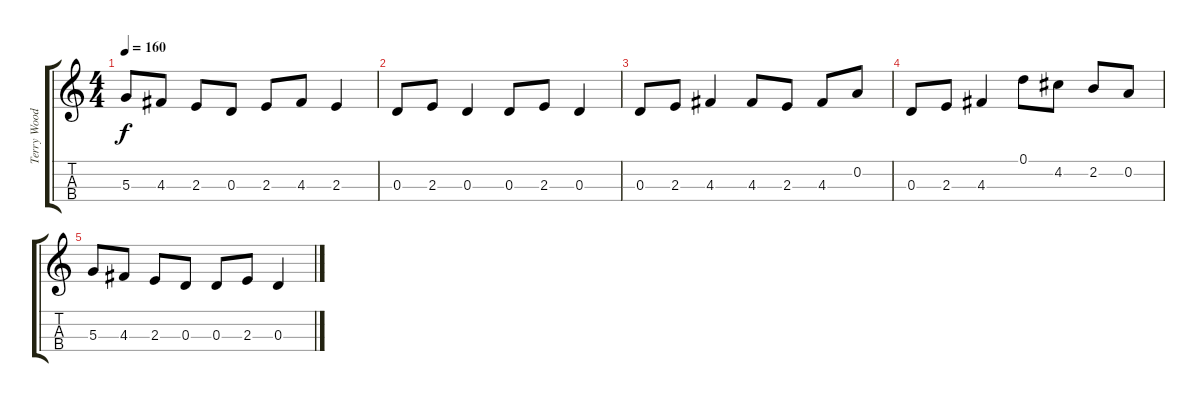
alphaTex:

\track ("Terry Woods - cistre" "Terry Wood") {instrument electricguitarjazz}
\staff {score tabs}
\tuning (D4 A3 D3 A2) {hide}
\ts (4 4)
\tempo 160
\clef g2
\ks c
5.3.8{dy f} 4.3.8 2.3.8 0.3.8 2.3.8 4.3.8 2.3.4 |
0.3.8 2.3.8 0.3.4 0.3.8 2.3.8 0.3.4 |
0.3.8 2.3.8 4.3.4 4.3.8 2.3.8 4.3.8 0.2.8 |
0.3.8 2.3.8 4.3.4 0.1.8 4.2.8 2.2.8 0.2.8 |
5.3.8 4.3.8 2.3.8 0.3.8 0.3.8 2.3.8 0.3.4
